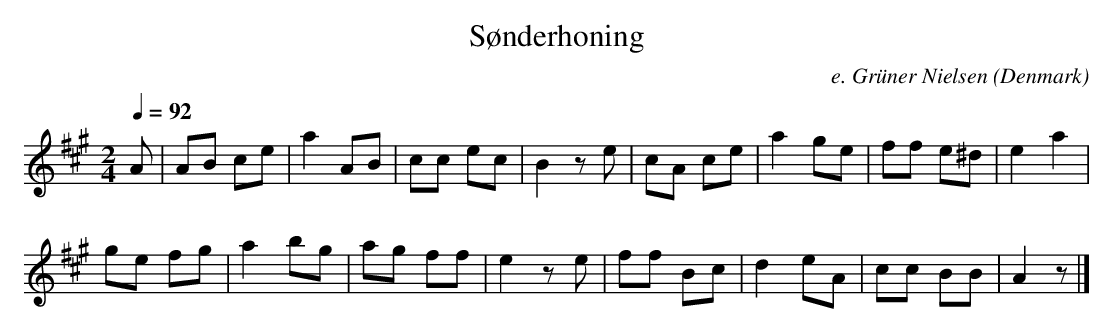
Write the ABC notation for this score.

X:1
T:Sønderhoning
C:e. Grüner Nielsen
L:1/8
M:2/4
O:Denmark
Q:1/4=92
K:A major
A|\
AB ce| a2 AB| cc ec| B2 ze|\
cA ce| a2 ge| ff e^d| e2 a2|
ge fg| a2 bg| ag ff| e2 ze|\
ff Bc| d2 eA| cc BB| A2 z|]
